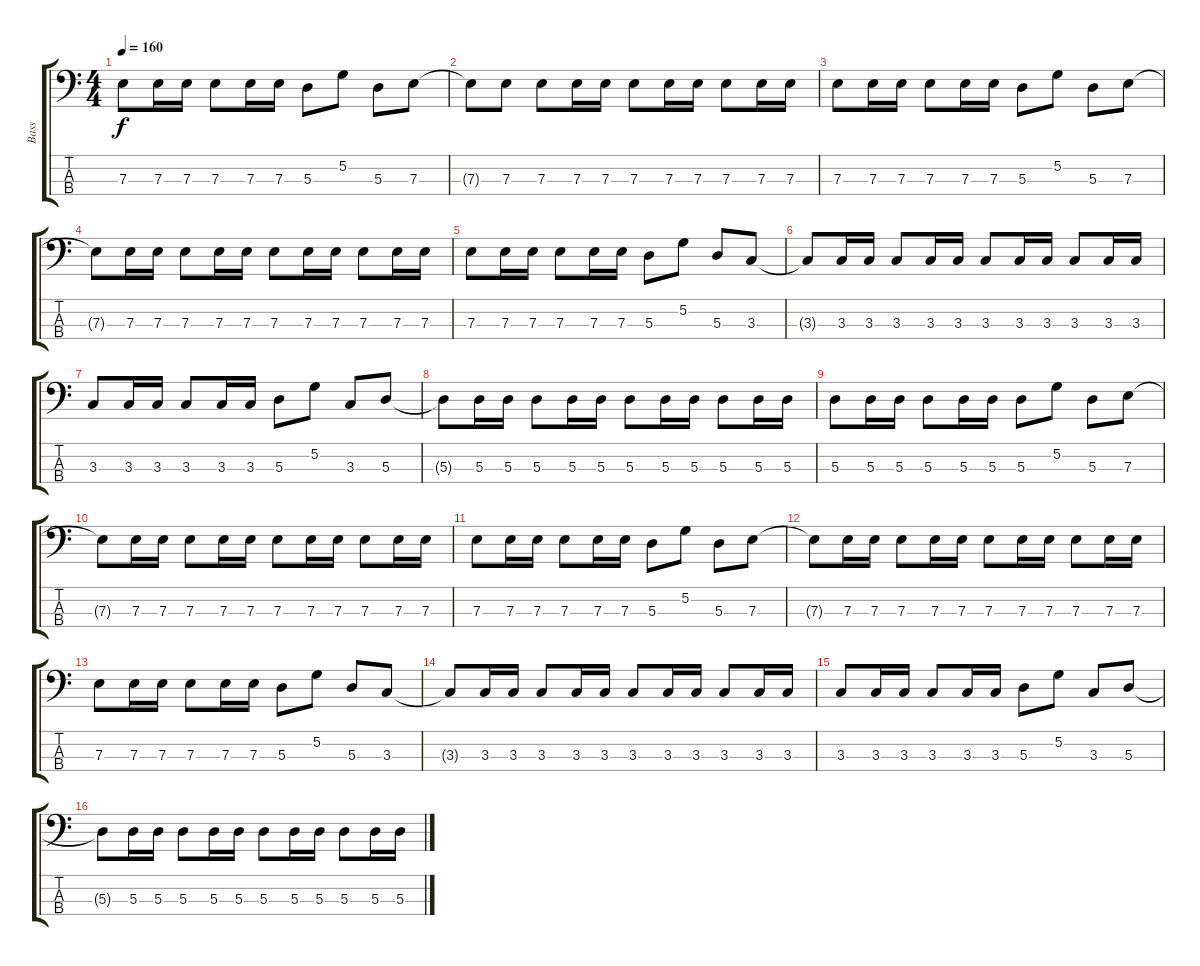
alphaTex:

\track ("Bass" "Bass") {instrument electricbasspick}
\staff {score tabs}
\tuning (G2 D2 A1 E1) {hide}
\ts (4 4)
\tempo 160
\clef f4
\ks c
7.3.8{dy f} 7.3.16 7.3.16 7.3.8 7.3.16 7.3.16 5.3.8 5.2.8 5.3.8 7.3.8 |
7.3{t}.8 7.3.8 7.3.8 7.3.16 7.3.16 7.3.8 7.3.16 7.3.16 7.3.8 7.3.16 7.3.16 |
7.3.8 7.3.16 7.3.16 7.3.8 7.3.16 7.3.16 5.3.8 5.2.8 5.3.8 7.3.8 |
7.3{t}.8 7.3.16 7.3.16 7.3.8 7.3.16 7.3.16 7.3.8 7.3.16 7.3.16 7.3.8 7.3.16 7.3.16 |
7.3.8 7.3.16 7.3.16 7.3.8 7.3.16 7.3.16 5.3.8 5.2.8 5.3.8 3.3.8 |
3.3{t}.8 3.3.16 3.3.16 3.3.8 3.3.16 3.3.16 3.3.8 3.3.16 3.3.16 3.3.8 3.3.16 3.3.16 |
3.3.8 3.3.16 3.3.16 3.3.8 3.3.16 3.3.16 5.3.8 5.2.8 3.3.8 5.3.8 |
5.3{t}.8 5.3.16 5.3.16 5.3.8 5.3.16 5.3.16 5.3.8 5.3.16 5.3.16 5.3.8 5.3.16 5.3.16 |
5.3.8 5.3.16 5.3.16 5.3.8 5.3.16 5.3.16 5.3.8 5.2.8 5.3.8 7.3.8 |
7.3{t}.8 7.3.16 7.3.16 7.3.8 7.3.16 7.3.16 7.3.8 7.3.16 7.3.16 7.3.8 7.3.16 7.3.16 |
7.3.8 7.3.16 7.3.16 7.3.8 7.3.16 7.3.16 5.3.8 5.2.8 5.3.8 7.3.8 |
7.3{t}.8 7.3.16 7.3.16 7.3.8 7.3.16 7.3.16 7.3.8 7.3.16 7.3.16 7.3.8 7.3.16 7.3.16 |
7.3.8 7.3.16 7.3.16 7.3.8 7.3.16 7.3.16 5.3.8 5.2.8 5.3.8 3.3.8 |
3.3{t}.8 3.3.16 3.3.16 3.3.8 3.3.16 3.3.16 3.3.8 3.3.16 3.3.16 3.3.8 3.3.16 3.3.16 |
3.3.8 3.3.16 3.3.16 3.3.8 3.3.16 3.3.16 5.3.8 5.2.8 3.3.8 5.3.8 |
5.3{t}.8 5.3.16 5.3.16 5.3.8 5.3.16 5.3.16 5.3.8 5.3.16 5.3.16 5.3.8 5.3.16 5.3.16
